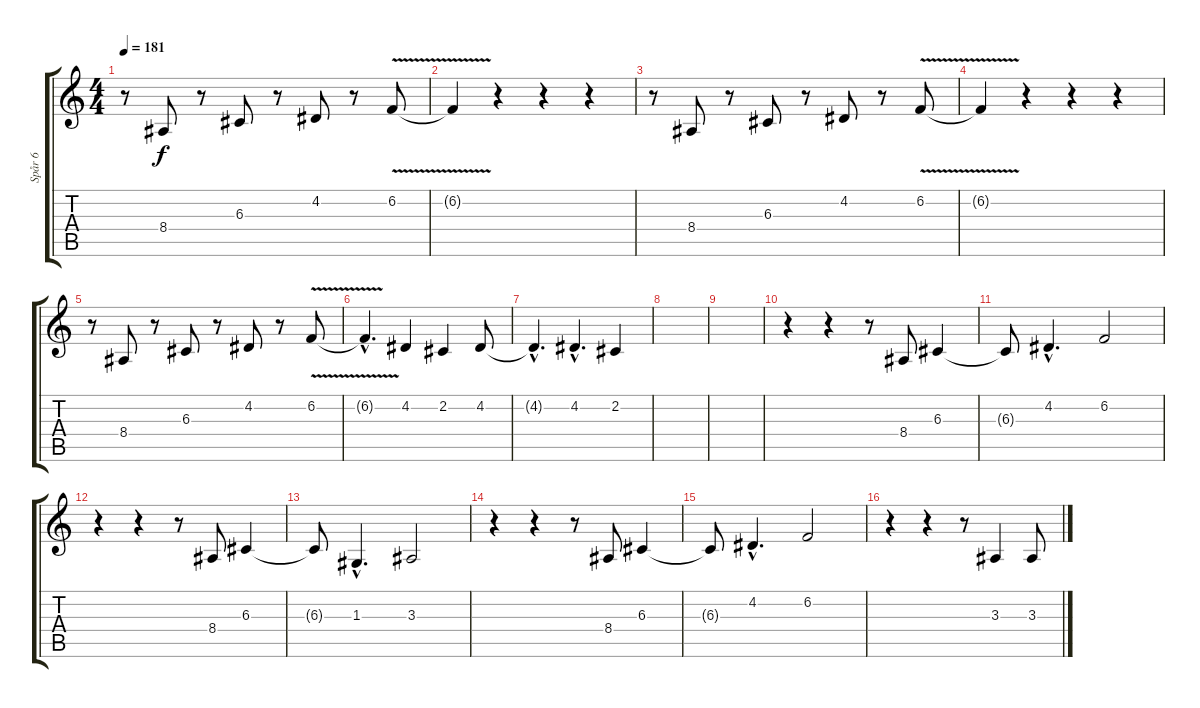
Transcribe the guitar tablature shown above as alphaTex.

\track ("Spår 6" "Spår 6") {instrument fx5brightness}
\staff {score tabs}
\tuning (E4 B3 G3 D3 A2 E2) {hide}
\ts (4 4)
\tempo 181
\clef g2
\ks c
r.8{dy f} 8.4.8 r.8 6.3.8 r.8 4.2.8 r.8 6.2{v}.8 |
6.2{t}.4 r.4 r.4 r.4 |
r.8 8.4.8 r.8 6.3.8 r.8 4.2.8 r.8 6.2{v}.8 |
6.2{t}.4 r.4 r.4 r.4 |
r.8 8.4.8 r.8 6.3.8 r.8 4.2.8 r.8 6.2{v}.8 |
6.2{hac t}.4{d} 4.2.4 2.2.4 4.2.8 |
4.2{hac t}.4{d} 4.2{hac}.4{d} 2.2.4 |
|
|
r.4 r.4 r.8 8.4.8 6.3.4 |
6.3{t}.8 4.2{hac}.4{d} 6.2.2 |
r.4 r.4 r.8 8.4.8 6.3.4 |
6.3{t}.8 1.3{hac}.4{d} 3.3.2 |
r.4 r.4 r.8 8.4.8 6.3.4 |
6.3{t}.8 4.2{hac}.4{d} 6.2.2 |
r.4 r.4 r.8 3.3.4 3.3.8
